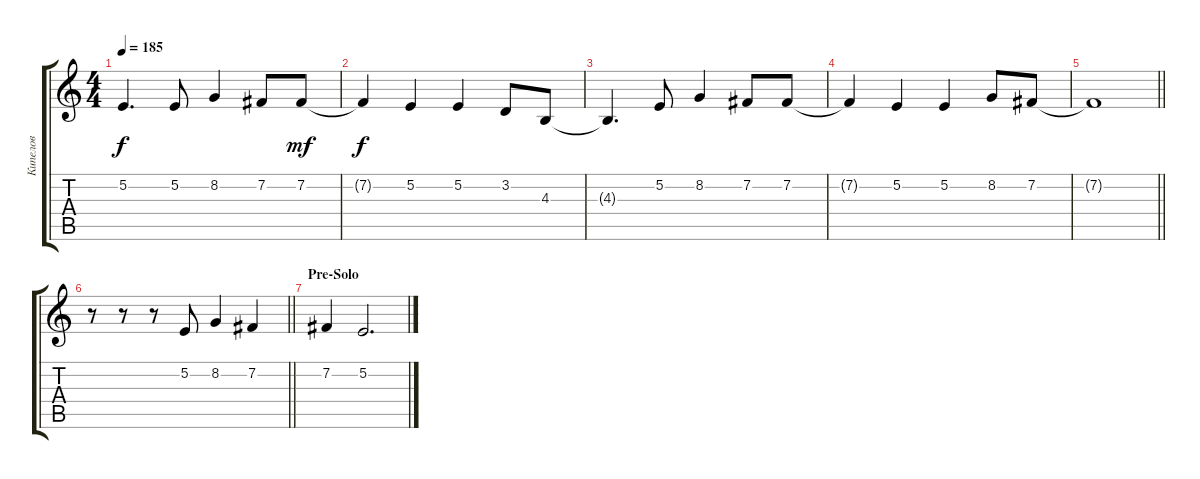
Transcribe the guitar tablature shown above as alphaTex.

\track ("Кипелов" "Кипелов") {instrument tenorsax}
\staff {score tabs}
\tuning (E4 B3 G3 D3 A2 E2) {hide}
\ts (4 4)
\tempo 185
\clef g2
\ks c
5.2{t}.4{d dy f} 5.2.8 8.2.4 7.2.8 7.2.8{dy mf} |
7.2{t}.4{dy f} 5.2.4 5.2.4 3.2.8 4.3.8 |
4.3{t}.4{d} 5.2.8 8.2.4 7.2.8 7.2.8 |
7.2{t}.4 5.2.4 5.2.4 8.2.8 7.2.8 |
\barLineRight lightlight
7.2{t}.1 |
\barLineRight lightlight
r.8 r.8 r.8 5.2.8 8.2.4 7.2.4 |
\section ("" "Pre-Solo")
7.2.4 5.2.2{d}
